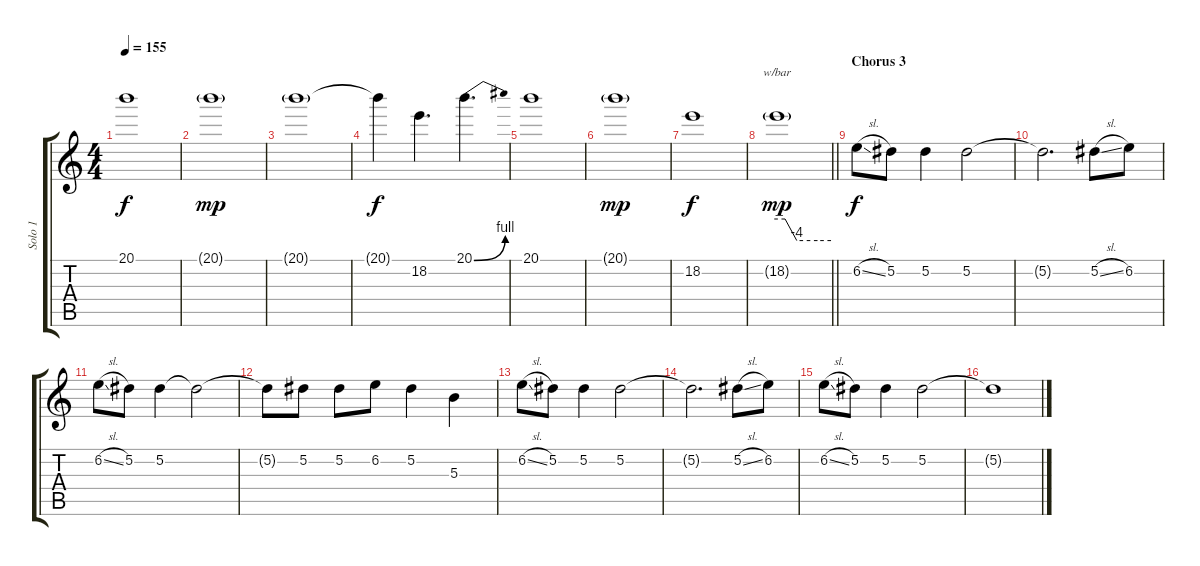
\track ("Solo 1" "Solo 1") {instrument distortionguitar}
\staff {score tabs}
\tuning (Eb4 Bb3 Gb3 Db3 Ab2 Eb2) {hide}
\ts (4 4)
\tempo 155
\clef g2
\ks c
20.1.1{dy f} |
20.1{g}.1{dy mp} |
20.1{g}.1 |
20.1{t}.4{dy f} 18.2.4{d} 20.1{be (bend 0 0 60 4)}.4{d} |
20.1.1 |
20.1{g}.1{dy mp} |
18.2.1{dy f} |
\barLineRight lightlight
18.2{g}.1{tbe (custom default 0 0 9 0 22 -16 45 -16 60 -16) dy mp} |
\section ("" "Chorus 3")
6.2{sl}.8{dy f} 5.2.8 5.2.4 5.2.2 |
5.2{t}.2{d} 5.2{sl}.8 6.2.8 |
6.2{sl}.8 5.2.8 5.2.4 5.2{t}.2 |
5.2{t}.8 5.2.8 5.2.8 6.2.8 5.2.4 5.3.4 |
6.2{sl}.8 5.2.8 5.2.4 5.2.2 |
5.2{t}.2{d} 5.2{sl}.8 6.2.8 |
6.2{sl}.8 5.2.8 5.2.4 5.2.2 |
5.2{t}.1
